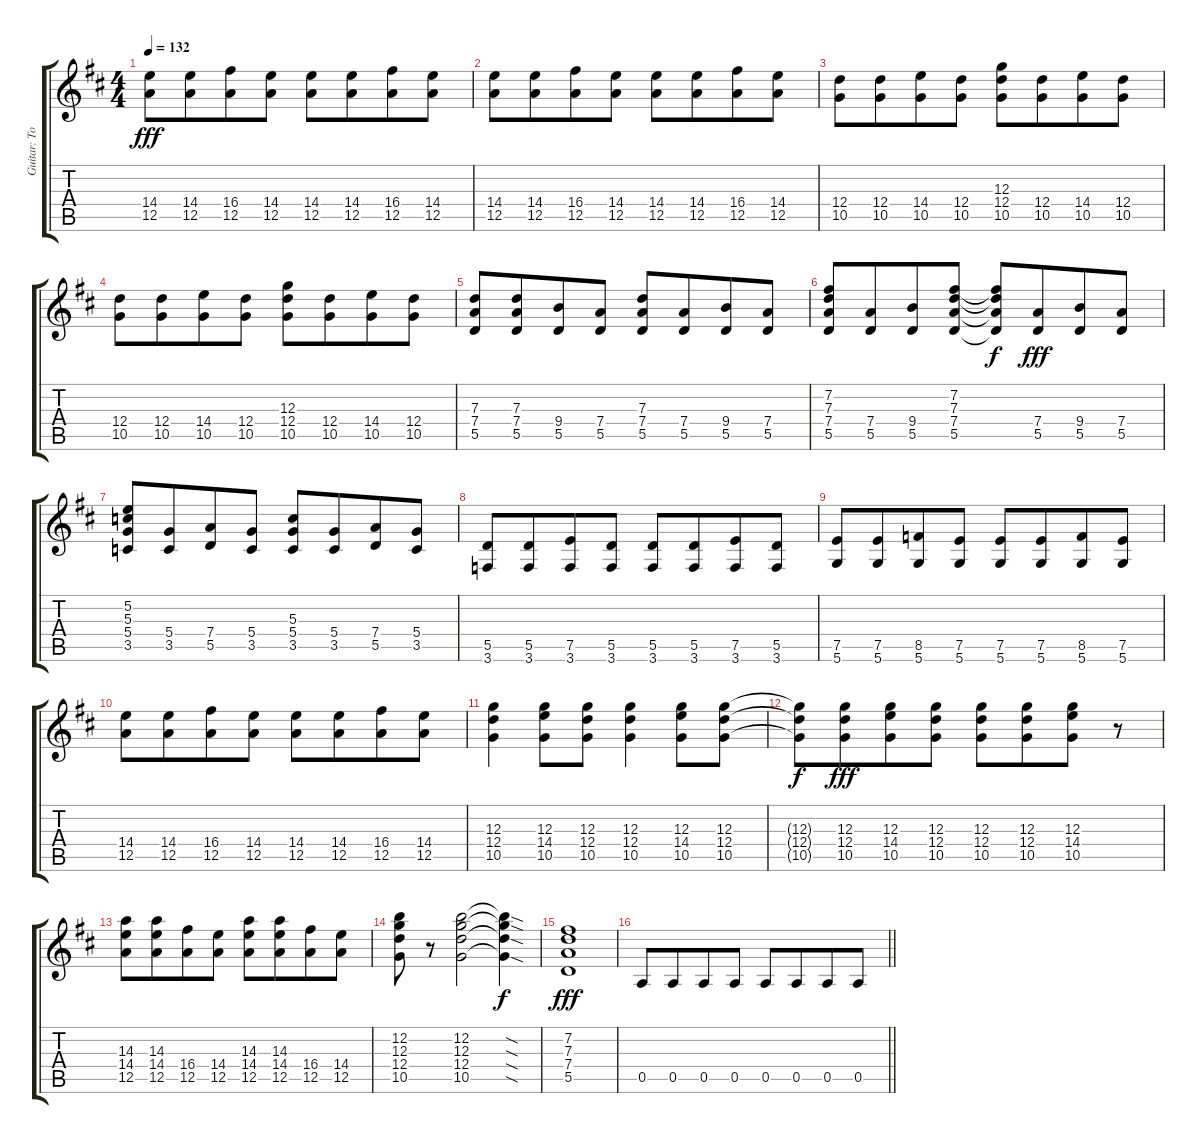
\track ("Guitar: Todd" "Guitar: To") {instrument distortionguitar}
\staff {score tabs}
\tuning (E4 B3 G3 D3 A2 D2) {hide}
\ts (4 4)
\tempo 132
\clef g2
\ks d
(14.4 12.5).8{dy fff} (14.4 12.5).8{beam merge} (16.4 12.5).8 (14.4 12.5).8 (14.4 12.5).8 (14.4 12.5).8{beam merge} (16.4 12.5).8 (14.4 12.5).8 |
(14.4 12.5).8 (14.4 12.5).8{beam merge} (16.4 12.5).8 (14.4 12.5).8 (14.4 12.5).8 (14.4 12.5).8{beam merge} (16.4 12.5).8 (14.4 12.5).8 |
(12.4 10.5).8 (12.4 10.5).8{beam merge} (14.4 10.5).8 (12.4 10.5).8 (12.3 12.4 10.5).8 (12.4 10.5).8{beam merge} (14.4 10.5).8 (12.4 10.5).8 |
(12.4 10.5).8 (12.4 10.5).8{beam merge} (14.4 10.5).8 (12.4 10.5).8 (12.3 12.4 10.5).8 (12.4 10.5).8{beam merge} (14.4 10.5).8 (12.4 10.5).8 |
(7.3 7.4 5.5).8 (7.3 7.4 5.5).8{beam merge} (9.4 5.5).8 (7.4 5.5).8 (7.3 7.4 5.5).8 (7.4 5.5).8{beam merge} (9.4 5.5).8 (7.4 5.5).8 |
(7.2 7.3 7.4 5.5).8 (7.4 5.5).8{beam merge} (9.4 5.5).8 (7.2 7.3 7.4 5.5).8 (7.2{t} 7.3{t} 7.4{t} 5.5{t}).8{dy f} (7.4 5.5).8{dy fff beam merge} (9.4 5.5).8 (7.4 5.5).8 |
(5.2 5.3 5.4 3.5).8 (5.4 3.5).8{beam merge} (7.4 5.5).8 (5.4 3.5).8 (5.3 5.4 3.5).8 (5.4 3.5).8{beam merge} (7.4 5.5).8 (5.4 3.5).8 |
(5.5 3.6).8 (5.5 3.6).8{beam merge} (7.5 3.6).8 (5.5 3.6).8 (5.5 3.6).8 (5.5 3.6).8{beam merge} (7.5 3.6).8 (5.5 3.6).8 |
(7.5 5.6).8 (7.5 5.6).8{beam merge} (8.5 5.6).8 (7.5 5.6).8 (7.5 5.6).8 (7.5 5.6).8{beam merge} (8.5 5.6).8 (7.5 5.6).8 |
(14.4 12.5).8 (14.4 12.5).8{beam merge} (16.4 12.5).8 (14.4 12.5).8 (14.4 12.5).8 (14.4 12.5).8{beam merge} (16.4 12.5).8 (14.4 12.5).8 |
(12.3 12.4 10.5).4 (12.3 14.4 10.5).8 (12.3 12.4 10.5).8 (12.3 12.4 10.5).4 (12.3 14.4 10.5).8 (12.3 12.4 10.5).8 |
(12.3{t} 12.4{t} 10.5{t}).8{dy f} (12.3 12.4 10.5).8{dy fff beam merge} (12.3 14.4 10.5).8 (12.3 12.4 10.5).8 (12.3 12.4 10.5).8 (12.3 12.4 10.5).8{beam merge} (12.3 14.4 10.5).8 r.8 |
(14.3 14.4 12.5).8 (14.3 14.4 12.5).8{beam merge} (16.4 12.5).8 (14.4 12.5).8 (14.3 14.4 12.5).8 (14.3 14.4 12.5).8{beam merge} (16.4 12.5).8 (14.4 12.5).8 |
(12.2 12.3 12.4 10.5).8 r.8 (12.2 12.3 12.4 10.5).2 (12.2{sod t} 12.3{sod t} 12.4{sod t} 10.5{sod t}).4{dy f} |
(7.2 7.3 7.4 5.5).1{dy fff} |
\barLineRight lightlight
0.5.8 0.5.8{beam merge} 0.5.8 0.5.8 0.5.8 0.5.8{beam merge} 0.5.8 0.5.8
